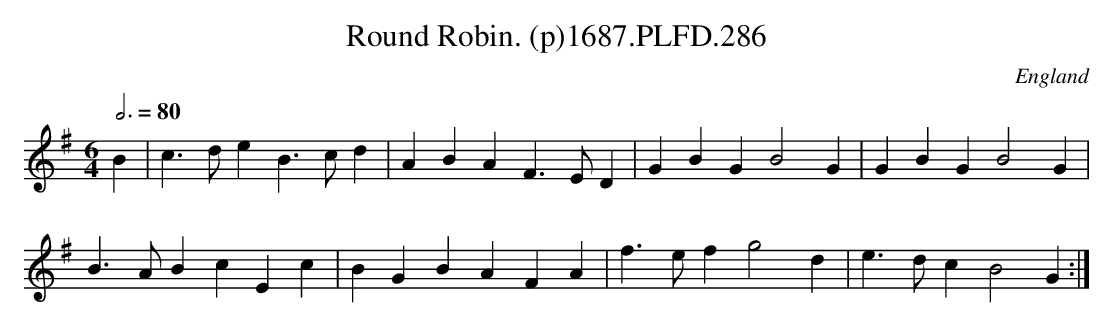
X:1
T:Round Robin. (p)1687.PLFD.286
M:6/4
L:1/4
Q:3/4=80
O:England
K:G
B|c>deB>cd|ABAF>ED|GBGB2G|GBGB2G|
B>ABcEc|BGBAFA|f>efg2d|e>dcB2G:|
